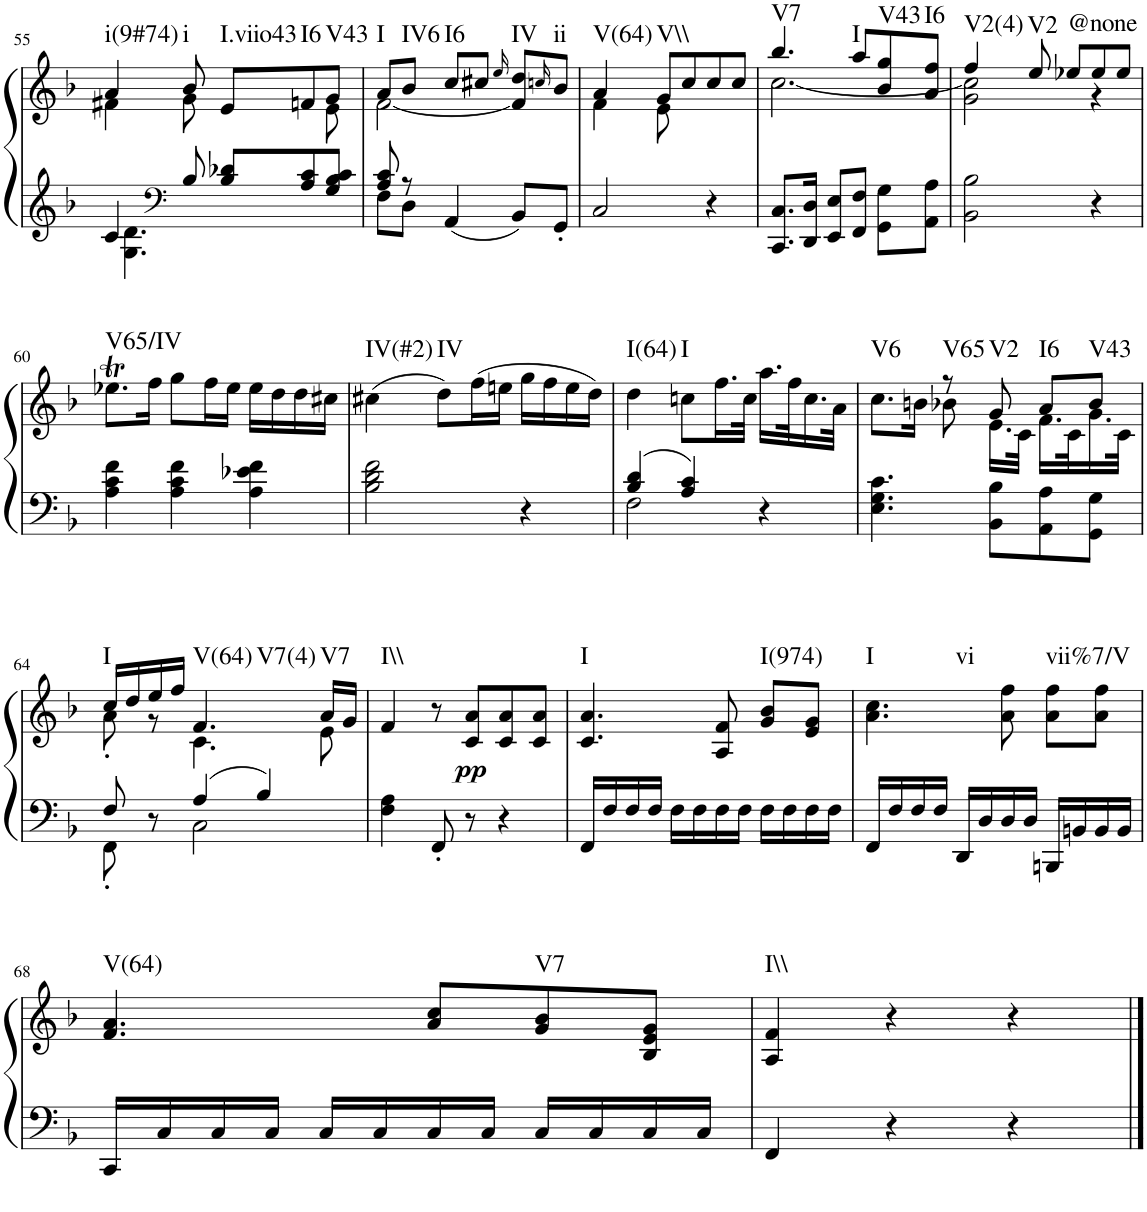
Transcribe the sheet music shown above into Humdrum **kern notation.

**kern	**kern	**dynam	**harte
*part1	*part1	*part1	*part1
*staff2	*staff1	*staff1/2	*
*I"Piano, Piano right	*	*	*
*I'Pno.	*	*	*
!!LO:PB:g=z
*clefG2	*clefG2	*	*
*k[b-]	*k[b-]	*	*
*M3/4	*M3/4	*	*
=55	=55	=55	=55
*^	*^	*	*
!	!	!	!	!	!LO:H:kt=i(9#74)
4c/	4.G\ 4.d\	4a/	4f#X\	.	N
*clefF4	*	*	*	*	*
!	!	!	!	!	!LO:H:kt=i
8B-/	.	8b-/	8g\	.	N
!	!	!	!	!	!LO:H:kt=I.viio43
8B-/ 8d-X/L	4.ryy	8e/L	4ryy	.	N
!	!	!	!	!	!LO:H:kt=I6
8A/ 8c/	.	8fn/	.	.	N
!	!	!	!	!	!LO:H:kt=V43
8G/ 8B-/ 8c/J	.	8g/J	8e\	.	N
=56	=56	=56	=56	=56	=56
!	!	!	!	!	!LO:H:n=1:kt=I
!	!	!	!	!	!LO:H:n=2:kt=IV6
8A/ 8c/	8F\L	8a/L	[2f\	.	N N
8r	8D\J	8b-/J	.	.	.
!	!	!	!	!	!LO:H:kt=I6
4AA/	2ryy	8cc/L	.	.	N
.	.	8cc#X/J	.	.	.
.	.	16qee/	.	.	.
!	!	!	!	!	!LO:H:kt=IV
8BB-/L	.	8f/] 8dd/L	4ryy	.	N
.	.	16qccn/	.	.	.
!	!	!	!	!	!LO:H:kt=ii
8GG'/J	.	8b-/J	.	.	N
*v	*v	*	*	*	*
=57	=57	=57	=57	=57
!	!	!	!	!LO:H:kt=V(64)
2C/	4a/	4f\	.	N
!	!	!	!	!LO:H:kt=V\\
.	8g/L	8e\	.	N
.	8cc/	4.ryy	.	.
4r	8cc/	.	.	.
.	8cc/J	.	.	.
=58	=58	=58	=58	=58
!	!	!	!	!LO:H:kt=V7
8.CC/ 8.C/L	4.bb-/	[2.cc\	.	N
16DD/ 16D/Jk	.	.	.	.
8EE/ 8E/L	.	.	.	.
!	!	!	!	!LO:H:kt=I
8FF/ 8F/J	8aa/L	.	.	N
!	!	!	!	!LO:H:kt=V43
8GG\ 8G\L	8b-/ 8gg/	.	.	N
!	!	!	!	!LO:H:kt=I6
8AA\ 8A\J	8a/ 8ff/J	.	.	N
=59	=59	=59	=59	=59
!	!	!	!	!LO:H:kt=V2(4)
2BB-\ 2B-\	4ff/	2g\ 2cc\]	.	N
!	!	!	!	!LO:H:kt=V2
.	8ee/	.	.	N
!	!	!	!	!LO:H:kt=@none
.	8ee-X/L	.	.	N
4r	8ee-/	4r	.	.
.	8ee-/J	.	.	.
*	*v	*v	*	*
!!LO:LB:g=z
=60	=60	=60	=60
!	!	!	!LO:H:kt=V65/IV
4A\ 4c\ 4f\	8.ee-XT\L	.	N
.	16ff\Jk	.	.
4A\ 4c\ 4f\	8gg\L	.	.
.	16ff\L	.	.
.	16ee-\JJ	.	.
4A\ 4e-X\ 4f\	16ee-\LL	.	.
.	16dd\	.	.
.	16dd\	.	.
.	16cc#X\JJ	.	.
=61	=61	=61	=61
!	!	!	!LO:H:kt=IV(#2)
2B-\ 2d\ 2f\	(4cc#X\	.	N
!	!	!	!LO:H:kt=IV
.	8dd\L)	.	N
.	(16ff\L	.	.
.	16een\JJ	.	.
4r	16gg\LL	.	.
.	16ff\	.	.
.	16ee\	.	.
.	16dd\JJ)	.	.
=62	=62	=62	=62
*^	*	*	*
!	!	!	!	!LO:H:kt=I(64)
4B-/ 4d/	2F\	4dd\	.	N
!	!	!	!	!LO:H:kt=I
4A/ 4c/	.	8ccn\L	.	N
.	.	16.ff\L	.	.
.	.	32cc\JJk	.	.
4r	4ryy	16.aa\LL	.	.
.	.	32ff\K	.	.
.	.	16.cc\	.	.
.	.	32a\JJk	.	.
*v	*v	*	*	*
=63	=63	=63	=63
*	*^	*	*
!	!	!	!	!LO:H:kt=V6
4.E\ 4.G\ 4.c\	8.cc\L	4ryy	.	N
.	16bn\Jk	.	.	.
!	!	!	!	!LO:H:kt=V65
.	8r	8b-X\	.	N
!	!	!	!	!LO:H:kt=V2
8BB-\ 8B-\L	8g/	16.e\LL	.	N
.	.	32c\JJk	.	.
!	!	!	!	!LO:H:kt=I6
8AA\ 8A\	8a/L	16.f\LL	.	N
.	.	32c\K	.	.
!	!	!	!	!LO:H:kt=V43
8GG\ 8G\J	8b-/J	16.g\	.	N
.	.	32c\JJk	.	.
!!LO:LB:g=z	!!
=64	=64	=64	=64	=64
*^	*	*	*	*
!	!	!	!	!	!LO:H:kt=I
8F/	8FF'\	16cc/LL	8a'\	.	N
.	.	16dd/	.	.	.
8r	8ryy	16ee/	8r	.	.
.	.	16ff/JJ	.	.	.
!	!	!	!	!	!LO:H:n=1:kt=V(64)
!	!	!	!	!	!LO:H:n=2:kt=V7(4)
4A/	2C\	4.f/	4.c\	.	N N
4B-/	.	.	.	.	.
!	!	!	!	!	!LO:H:kt=V7
.	.	16a/LL	8e\	.	N
.	.	16g/JJ	.	.	.
*v	*v	*	*	*	*
*	*v	*v	*	*
=65	=65	=65	=65
!	!	!	!LO:H:kt=I\\
4F\ 4A\	4f/	.	N
8FF'/	8r	.	.
!	!	!LO:DY:b	!
8r	8c/ 8a/L	pp	.
4r	8c/ 8a/	.	.
.	8c/ 8a/J	.	.
=66	=66	=66	=66
!	!	!	!LO:H:kt=I
16FF/LL	4.c/ 4.a/	.	N
16F/	.	.	.
16F/	.	.	.
16F/JJ	.	.	.
16F\LL	.	.	.
16F\	.	.	.
16F\	8A/ 8f/	.	.
16F\JJ	.	.	.
!	!	!	!LO:H:kt=I(974)
16F\LL	8g/ 8b-/L	.	N
16F\	.	.	.
16F\	8e/ 8g/J	.	.
16F\JJ	.	.	.
=67	=67	=67	=67
!	!	!	!LO:H:n=1:kt=I
!	!	!	!LO:H:n=2:kt=vi
16FF/LL	4.a\ 4.cc\	.	N N
16F/	.	.	.
16F/	.	.	.
16F/JJ	.	.	.
16DD/LL	.	.	.
16D/	.	.	.
16D/	8a\ 8ff\	.	.
16D/JJ	.	.	.
!	!	!	!LO:H:kt=vii%7/V
16BBBn/LL	8a\ 8ff\L	.	N
16BBn/	.	.	.
16BB/	8a\ 8ff\J	.	.
16BB/JJ	.	.	.
!!LO:LB:g=z
=68	=68	=68	=68
!	!	!	!LO:H:kt=V(64)
16CC/LL	4.f/ 4.a/	.	N
16C/	.	.	.
16C/	.	.	.
16C/JJ	.	.	.
16C/LL	.	.	.
16C/	.	.	.
16C/	8a/ 8cc/L	.	.
16C/JJ	.	.	.
!	!	!	!LO:H:kt=V7
16C/LL	8g/ 8b-/	.	N
16C/	.	.	.
16C/	8B-/ 8e/ 8g/J	.	.
16C/JJ	.	.	.
=69	=69	=69	=69
!	!	!	!LO:H:kt=I\\
4FF/	4A/ 4f/	.	N
4r	4r	.	.
4r	4r	.	.
==	==	==	==
*-	*-	*-	*-
